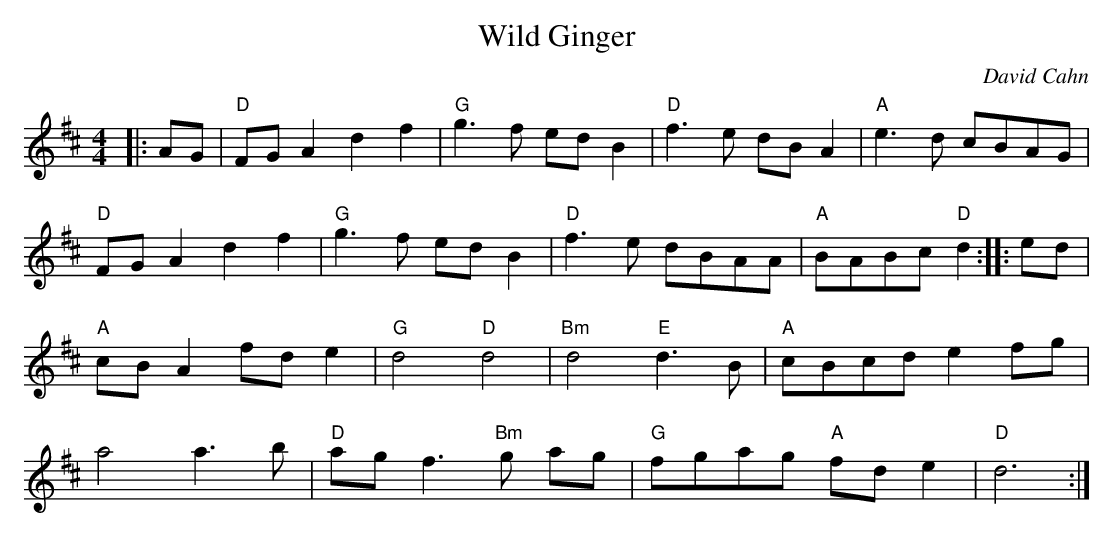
X:1
T:Wild Ginger
C:David Cahn
M:4/4
L:1/8
E:14
K:D
|:AG|"D"FG A2 d2 f2|"G"g3 f ed B2|"D"f3 e dB A2|"A"e3 d cBAG|\
"D"FG A2 d2 f2|"G"g3 f ed B2|"D"f3 e dBAA|"A"BABc "D"d2::\
ed|"A"cB A2 fd e2|"G"d4 "D"d4|"Bm"d4 "E"d3 B|"A"cBcd e2 fg|\
a4 a3 b|"D"ag f3 "Bm"g ag|"G"fgag "A"fd e2|"D"d6:|**
